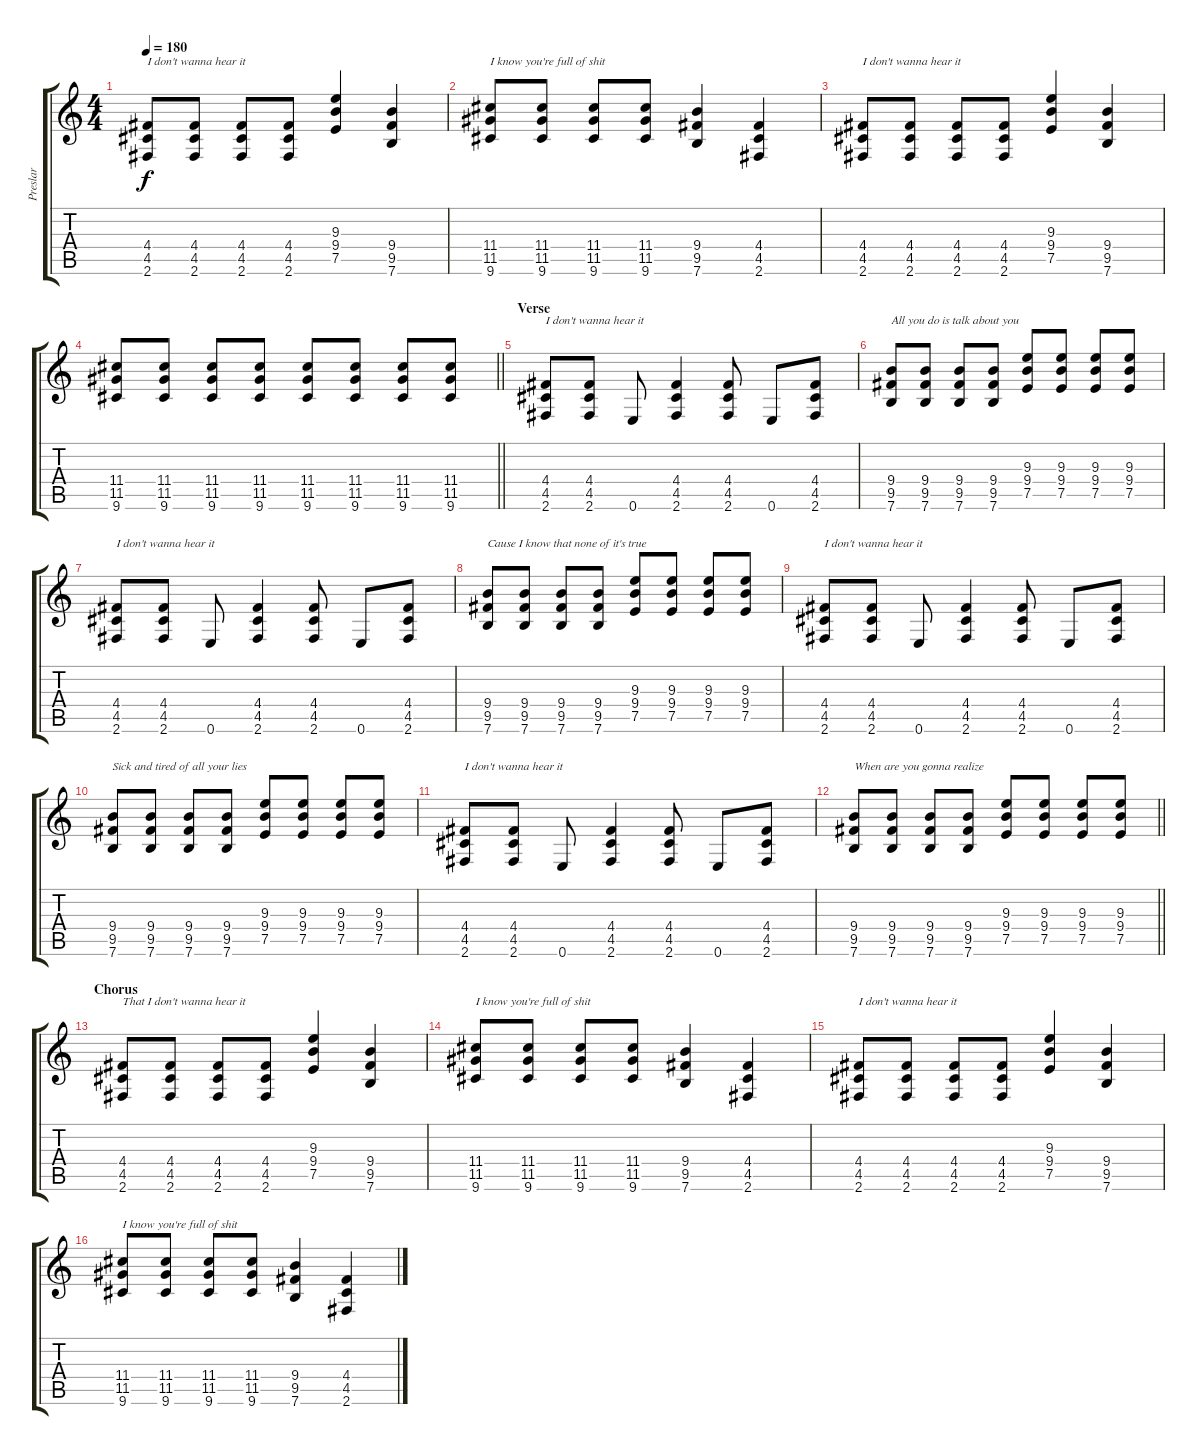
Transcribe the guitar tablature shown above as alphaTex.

\track ("Preslar" "Preslar") {instrument overdrivenguitar}
\staff {score tabs}
\tuning (E4 B3 G3 D3 A2 E2) {hide}
\ts (4 4)
\tempo 180
\clef g2
\ks c
(4.4 4.5 2.6).8{txt "I don't wanna hear it" dy f} (4.4 4.5 2.6).8 (4.4 4.5 2.6).8 (4.4 4.5 2.6).8 (9.3 9.4 7.5).4 (9.4 9.5 7.6).4 |
(11.4 11.5 9.6).8{txt "I know you're full of shit"} (11.4 11.5 9.6).8 (11.4 11.5 9.6).8 (11.4 11.5 9.6).8 (9.4 9.5 7.6).4 (4.4 4.5 2.6).4 |
(4.4 4.5 2.6).8{txt "I don't wanna hear it"} (4.4 4.5 2.6).8 (4.4 4.5 2.6).8 (4.4 4.5 2.6).8 (9.3 9.4 7.5).4 (9.4 9.5 7.6).4 |
\barLineRight lightlight
(11.4 11.5 9.6).8 (11.4 11.5 9.6).8 (11.4 11.5 9.6).8 (11.4 11.5 9.6).8 (11.4 11.5 9.6).8 (11.4 11.5 9.6).8 (11.4 11.5 9.6).8 (11.4 11.5 9.6).8 |
\section ("" "Verse")
(4.4 4.5 2.6).8{txt "I don't wanna hear it"} (4.4 4.5 2.6).8 0.6.8 (4.4 4.5 2.6).4 (4.4 4.5 2.6).8 0.6.8 (4.4 4.5 2.6).8 |
(9.4 9.5 7.6).8{txt "All you do is talk about you"} (9.4 9.5 7.6).8 (9.4 9.5 7.6).8 (9.4 9.5 7.6).8 (9.3 9.4 7.5).8 (9.3 9.4 7.5).8 (9.3 9.4 7.5).8 (9.3 9.4 7.5).8 |
(4.4 4.5 2.6).8{txt "I don't wanna hear it"} (4.4 4.5 2.6).8 0.6.8 (4.4 4.5 2.6).4 (4.4 4.5 2.6).8 0.6.8 (4.4 4.5 2.6).8 |
(9.4 9.5 7.6).8{txt "Cause I know that none of it's true"} (9.4 9.5 7.6).8 (9.4 9.5 7.6).8 (9.4 9.5 7.6).8 (9.3 9.4 7.5).8 (9.3 9.4 7.5).8 (9.3 9.4 7.5).8 (9.3 9.4 7.5).8 |
(4.4 4.5 2.6).8{txt "I don't wanna hear it"} (4.4 4.5 2.6).8 0.6.8 (4.4 4.5 2.6).4 (4.4 4.5 2.6).8 0.6.8 (4.4 4.5 2.6).8 |
(9.4 9.5 7.6).8{txt "Sick and tired of all your lies"} (9.4 9.5 7.6).8 (9.4 9.5 7.6).8 (9.4 9.5 7.6).8 (9.3 9.4 7.5).8 (9.3 9.4 7.5).8 (9.3 9.4 7.5).8 (9.3 9.4 7.5).8 |
(4.4 4.5 2.6).8{txt "I don't wanna hear it"} (4.4 4.5 2.6).8 0.6.8 (4.4 4.5 2.6).4 (4.4 4.5 2.6).8 0.6.8 (4.4 4.5 2.6).8 |
\barLineRight lightlight
(9.4 9.5 7.6).8{txt "When are you gonna realize"} (9.4 9.5 7.6).8 (9.4 9.5 7.6).8 (9.4 9.5 7.6).8 (9.3 9.4 7.5).8 (9.3 9.4 7.5).8 (9.3 9.4 7.5).8 (9.3 9.4 7.5).8 |
\section ("" "Chorus")
(4.4 4.5 2.6).8{txt "That I don't wanna hear it"} (4.4 4.5 2.6).8 (4.4 4.5 2.6).8 (4.4 4.5 2.6).8 (9.3 9.4 7.5).4 (9.4 9.5 7.6).4 |
(11.4 11.5 9.6).8{txt "I know you're full of shit"} (11.4 11.5 9.6).8 (11.4 11.5 9.6).8 (11.4 11.5 9.6).8 (9.4 9.5 7.6).4 (4.4 4.5 2.6).4 |
(4.4 4.5 2.6).8{txt "I don't wanna hear it"} (4.4 4.5 2.6).8 (4.4 4.5 2.6).8 (4.4 4.5 2.6).8 (9.3 9.4 7.5).4 (9.4 9.5 7.6).4 |
(11.4 11.5 9.6).8{txt "I know you're full of shit"} (11.4 11.5 9.6).8 (11.4 11.5 9.6).8 (11.4 11.5 9.6).8 (9.4 9.5 7.6).4 (4.4 4.5 2.6).4
